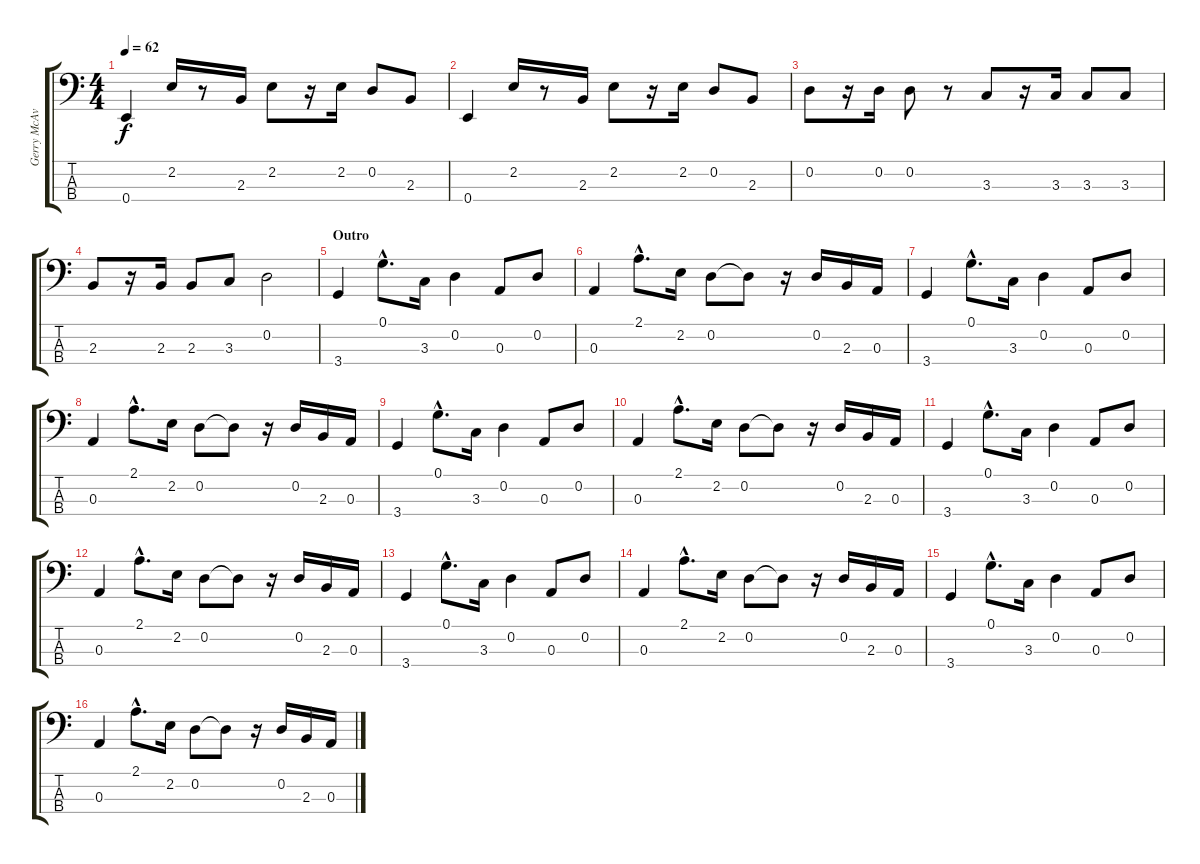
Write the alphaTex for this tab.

\track ("Gerry McAvoy" "Gerry McAv") {instrument electricbassfinger}
\staff {score tabs}
\tuning (G2 D2 A1 E1) {hide}
\ts (4 4)
\tempo 62
\clef f4
\ks c
0.4.4{dy f} 2.2.16 r.8 2.3.16 2.2.8 r.16 2.2.16 0.2.8 2.3.8 |
0.4.4 2.2.16 r.8 2.3.16 2.2.8 r.16 2.2.16 0.2.8 2.3.8 |
0.2.8 r.16 0.2.16 0.2.8 r.8 3.3.8 r.16 3.3.16 3.3.8 3.3.8 |
2.3.8 r.16 2.3.16 2.3.8 3.3.8 0.2.2 |
\section ("" "Outro")
3.4.4 0.1{hac}.8{d} 3.3.16 0.2.4 0.3.8 0.2.8 |
0.3.4 2.1{hac}.8{d} 2.2.16 0.2.8 0.2{t}.8 r.16 0.2.16 2.3.16 0.3.16 |
3.4.4 0.1{hac}.8{d} 3.3.16 0.2.4 0.3.8 0.2.8 |
0.3.4 2.1{hac}.8{d} 2.2.16 0.2.8 0.2{t}.8 r.16 0.2.16 2.3.16 0.3.16 |
3.4.4 0.1{hac}.8{d} 3.3.16 0.2.4 0.3.8 0.2.8 |
0.3.4 2.1{hac}.8{d} 2.2.16 0.2.8 0.2{t}.8 r.16 0.2.16 2.3.16 0.3.16 |
3.4.4 0.1{hac}.8{d} 3.3.16 0.2.4 0.3.8 0.2.8 |
0.3.4 2.1{hac}.8{d} 2.2.16 0.2.8 0.2{t}.8 r.16 0.2.16 2.3.16 0.3.16 |
3.4.4 0.1{hac}.8{d} 3.3.16 0.2.4 0.3.8 0.2.8 |
0.3.4 2.1{hac}.8{d} 2.2.16 0.2.8 0.2{t}.8 r.16 0.2.16 2.3.16 0.3.16 |
3.4.4 0.1{hac}.8{d} 3.3.16 0.2.4 0.3.8 0.2.8 |
0.3.4 2.1{hac}.8{d} 2.2.16 0.2.8 0.2{t}.8 r.16 0.2.16 2.3.16 0.3.16
